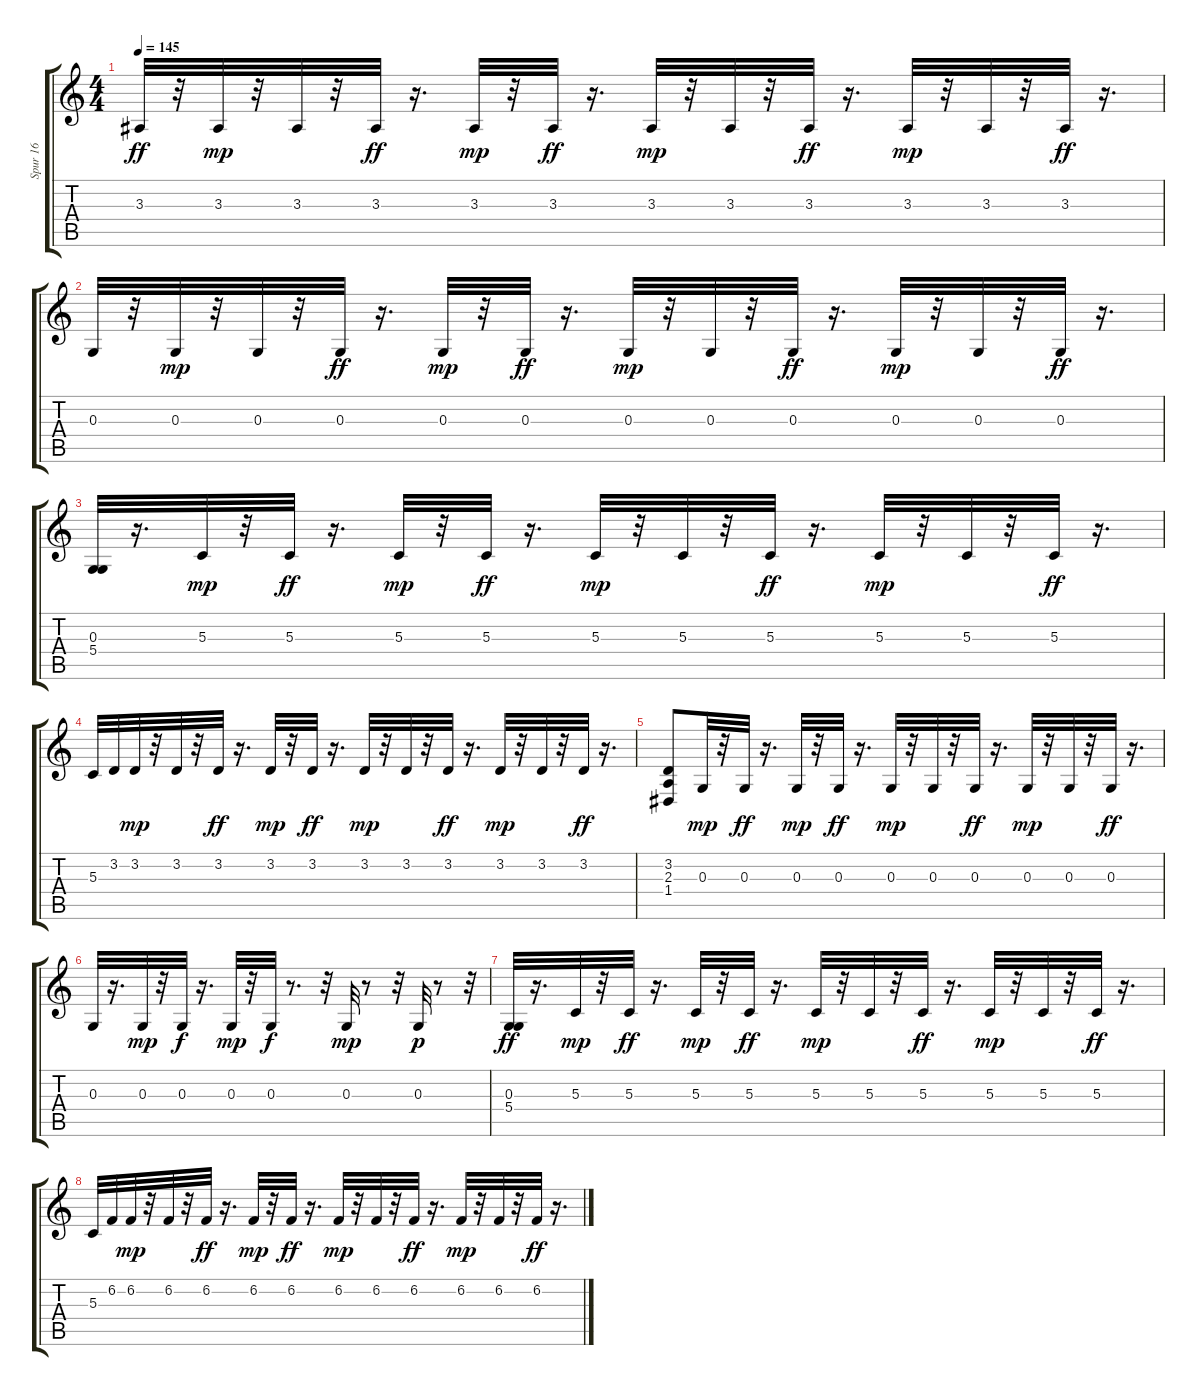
\track ("Spur 16" "Spur 16") {instrument lead8bassandlead}
\staff {score tabs}
\tuning (E4 B3 G3 D3 A2 E2) {hide}
\ts (4 4)
\tempo 145
\clef g2
\ks c
3.3.32{dy ff balance 2} r.32 3.3.32{dy mp} r.32 3.3.32{balance 10} r.32 3.3.32{dy ff balance 2} r.16{d} 3.3.32{dy mp balance 10} r.32 3.3.32{dy ff balance 2} r.16{d} 3.3.32{dy mp balance 10} r.32 3.3.32{balance 16} r.32 3.3.32{dy ff balance 1} r.16{d} 3.3.32{dy mp balance 10} r.32 3.3.32{balance 14} r.32 3.3.32{dy ff balance 15} r.16{d} |
0.3.32{balance 10} r.32 0.3.32{dy mp} r.32 0.3.32{balance 2} r.32 0.3.32{dy ff balance 8} r.16{d} 0.3.32{dy mp balance 10} r.32 0.3.32{dy ff balance 5} r.16{d} 0.3.32{dy mp balance 10} r.32 0.3.32{balance 14} r.32 0.3.32{dy ff balance 2} r.16{d} 0.3.32{dy mp balance 10} r.32 0.3.32{balance 2} r.32 0.3.32{dy ff balance 1} r.16{d} |
(0.3 5.4).32{balance 2} r.16{d} 5.3.32{dy mp balance 10} r.32 5.3.32{dy ff balance 2} r.16{d} 5.3.32{dy mp balance 10} r.32 5.3.32{dy ff balance 2} r.16{d} 5.3.32{dy mp balance 6} r.32 5.3.32{balance 14} r.32 5.3.32{dy ff balance 0} r.16{d} 5.3.32{dy mp balance 10} r.32 5.3.32{balance 14} r.32 5.3.32{dy ff balance 15} r.16{d} |
5.3.32{balance 10} 3.2.32 3.2.32{dy mp} r.32 3.2.32{balance 2} r.32 3.2.32{dy ff balance 8} r.16{d} 3.2.32{dy mp balance 10} r.32 3.2.32{dy ff balance 5} r.16{d} 3.2.32{dy mp balance 10} r.32 3.2.32{balance 15} r.32 3.2.32{dy ff balance 1} r.16{d} 3.2.32{dy mp balance 10} r.32 3.2.32{balance 2} r.32 3.2.32{dy ff balance 1} r.16{d} |
(3.2 2.3 1.4).8{balance 2} 0.3.32{dy mp balance 10} r.32 0.3.32{dy ff balance 2} r.16{d} 0.3.32{dy mp balance 10} r.32 0.3.32{dy ff balance 2} r.16{d} 0.3.32{dy mp balance 6} r.32 0.3.32{balance 14} r.32 0.3.32{dy ff balance 0} r.16{d} 0.3.32{dy mp balance 10} r.32 0.3.32{balance 14} r.32 0.3.32{dy ff balance 15} r.16{d} |
0.3.32{balance 2} r.16{d} 0.3.32{dy mp balance 10} r.32 0.3.32{dy f balance 2} r.16{d} 0.3.32{dy mp balance 10} r.32 0.3.32{dy f balance 2} r.8{d} r.32 0.3.32{dy mp balance 10} r.8 r.32 0.3.32{dy p balance 15} r.8 r.32 |
(0.3 5.4).32{dy ff balance 2} r.16{d} 5.3.32{dy mp balance 10} r.32 5.3.32{dy ff balance 2} r.16{d} 5.3.32{dy mp balance 10} r.32 5.3.32{dy ff balance 2} r.16{d} 5.3.32{dy mp balance 6} r.32 5.3.32{balance 14} r.32 5.3.32{dy ff balance 0} r.16{d} 5.3.32{dy mp balance 10} r.32 5.3.32{balance 14} r.32 5.3.32{dy ff balance 15} r.16{d} |
5.3.32{balance 10} 6.2.32 6.2.32{dy mp} r.32 6.2.32{balance 2} r.32 6.2.32{dy ff balance 8} r.16{d} 6.2.32{dy mp balance 10} r.32 6.2.32{dy ff balance 5} r.16{d} 6.2.32{dy mp balance 10} r.32 6.2.32{balance 15} r.32 6.2.32{dy ff balance 1} r.16{d} 6.2.32{dy mp balance 10} r.32 6.2.32{balance 2} r.32 6.2.32{dy ff balance 1} r.16{d}
